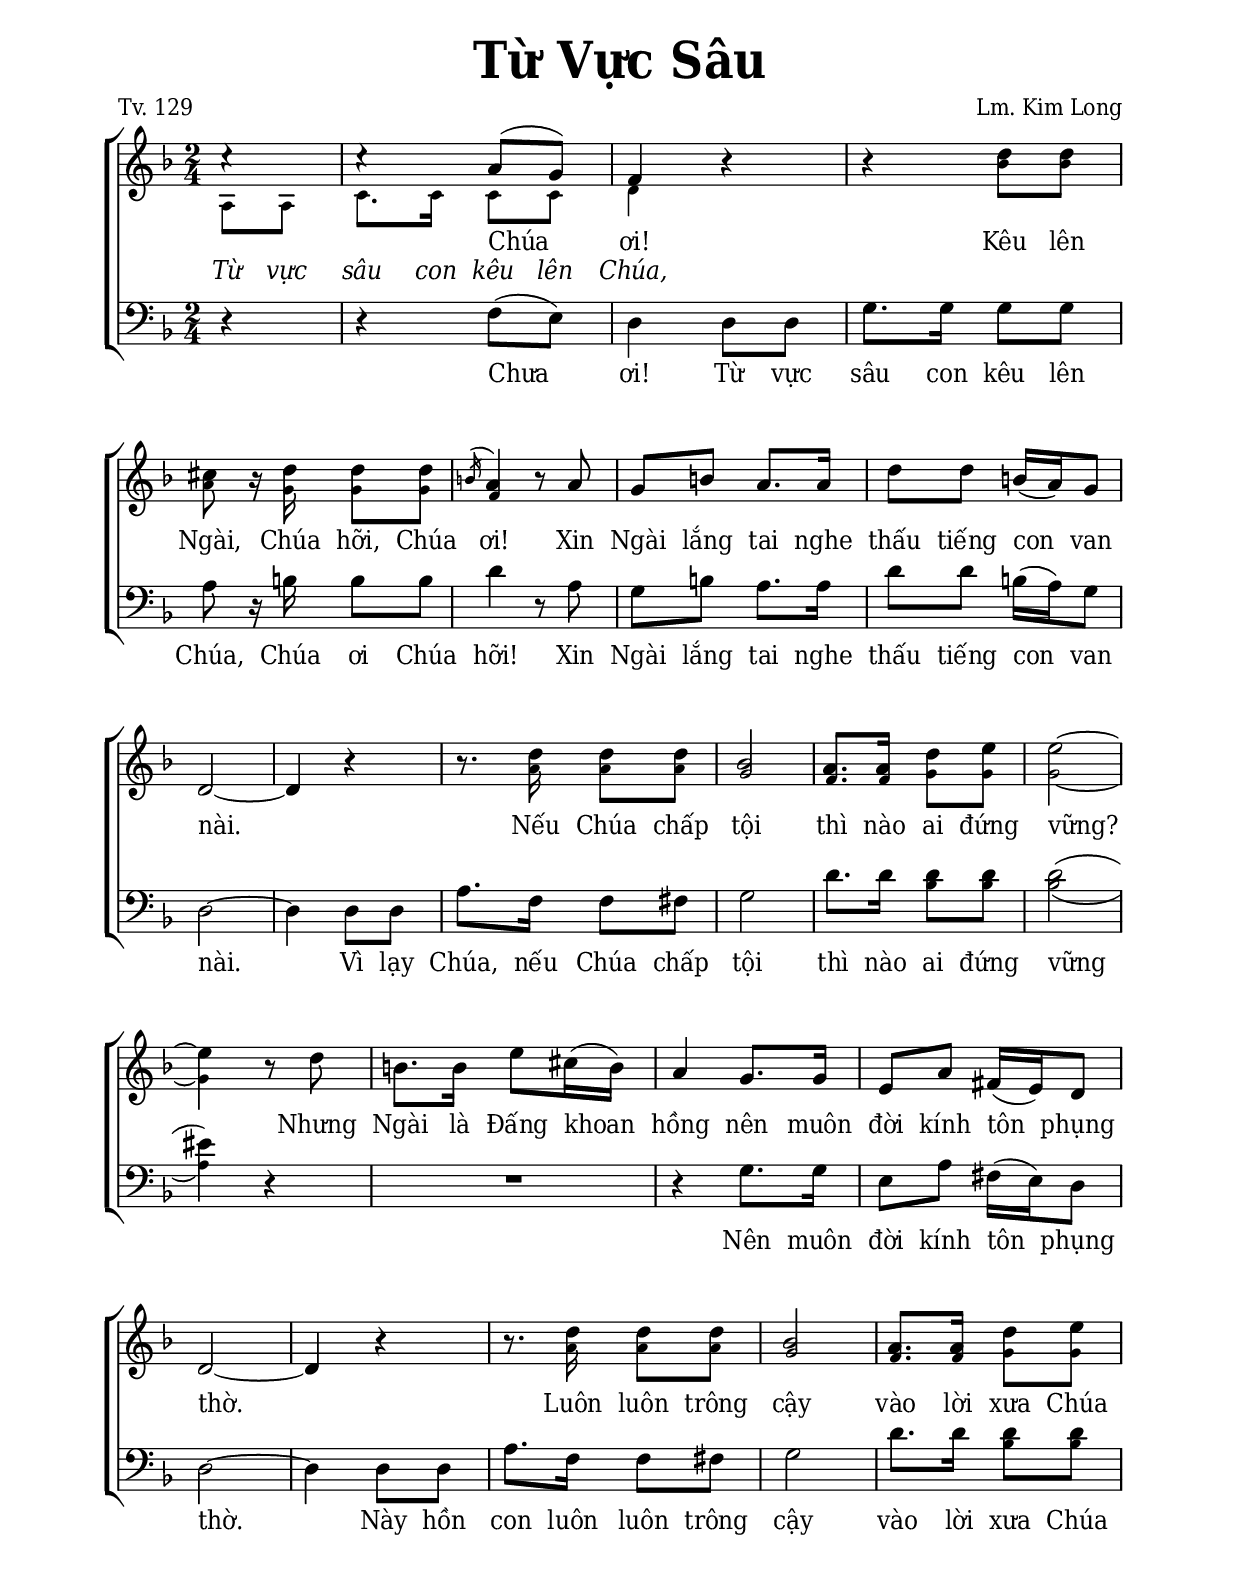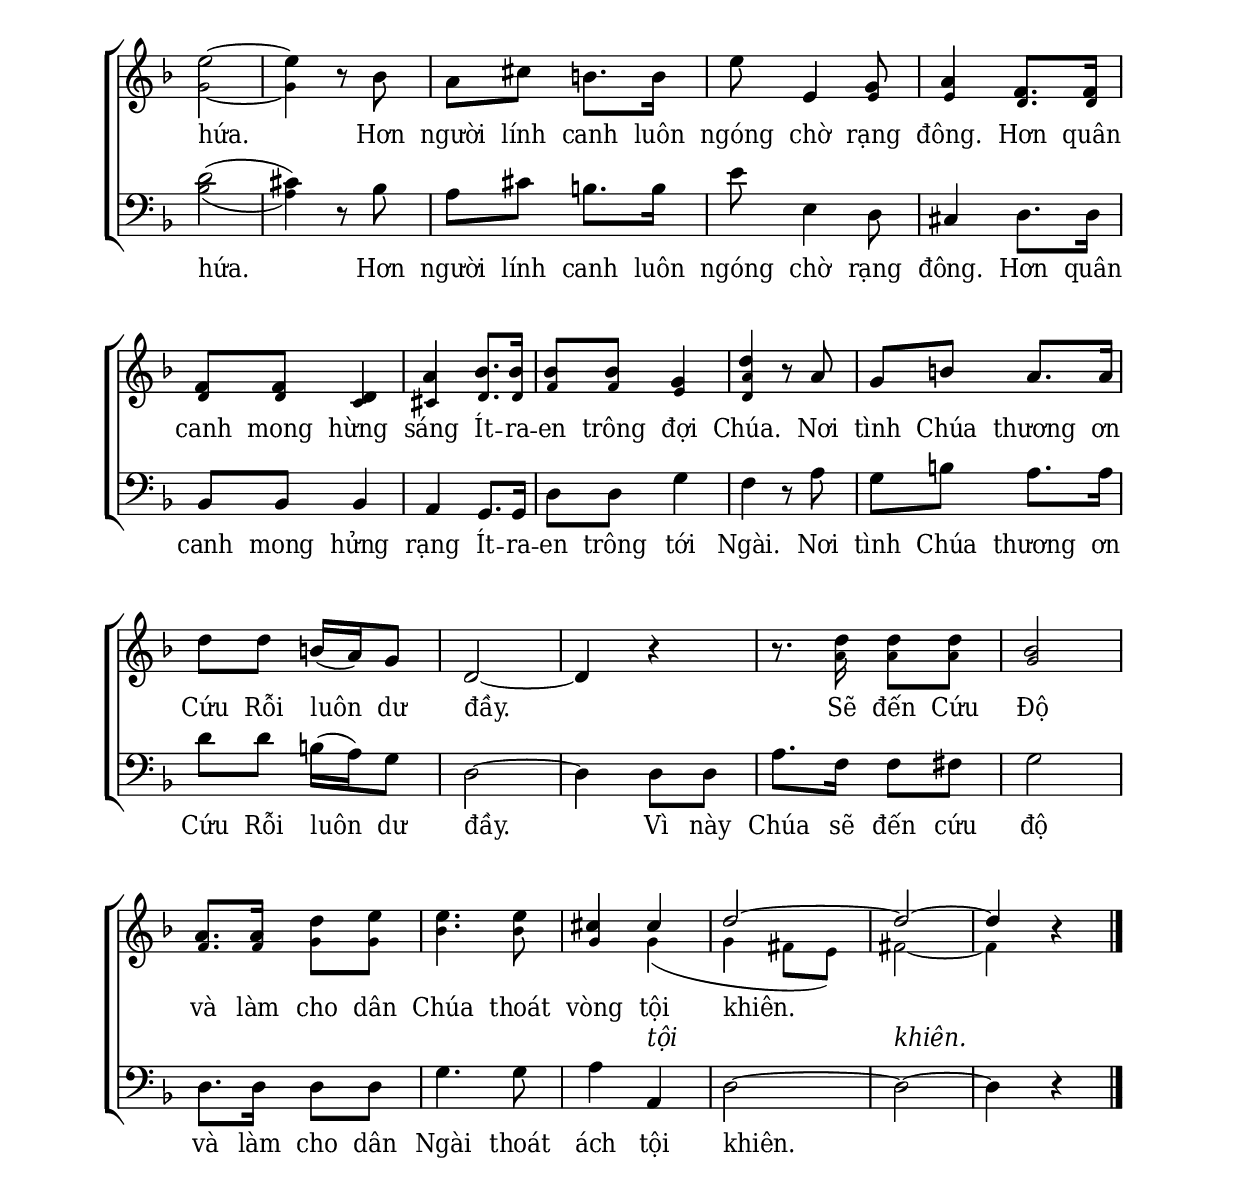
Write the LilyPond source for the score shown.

% Cài đặt chung\
\version "2.22.1"
\include "english.ly"

\header {
  title = \markup { \fontsize #3 "Từ Vực Sâu" }
  poet = "Tv. 129"
  composer = "Lm. Kim Long"
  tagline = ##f
}

% Đổi kích thước nốt cho bè phụ
notBePhu =
#(define-music-function (font-size music) (number? ly:music?)
   (for-some-music
     (lambda (m)
       (if (music-is-of-type? m 'rhythmic-event)
           (begin
             (set! (ly:music-property m 'tweaks)
                   (cons `(font-size . ,font-size)
                         (ly:music-property m 'tweaks)))
             #t)
           #f))
     music)
   music)

% Nhạc phiên khúc
nhacPhienKhucSop = \relative c'' {
  \partial 4
  <<
    {
      \voiceOne
      c4\rest |
      c\rest a8 (g) |
      f4
    }
    \new Voice = "bePhuHoaMot" \notBePhu -2 {
	    \voiceTwo
      a,8 a |
      c8. c16 c8 c |
      d4
    }
  >>
  \oneVoice
  r4 |
  r
  <<
    {
      d'8 d |
      cs r16 d d8 d |
      \slashedGrace { b!16 ^( } a4)
    }
    {
      \notBePhu -2 {
        bf8 bf |
        a r16 g g8 g |
        f4
      }
    }
  >>
  r8 a |
  g b! a8. a16 |
  d8 d b!16 (a) g8 |
  d2 ~ |
  d4 r |
  r8.
  <<
    {
      d'16 d8 d |
      bf2 |
      a8. a16 d8 e |
      e2 ~ |
      e4
    }
    {
      \notBePhu -2 {
        a,16 a8 a |
        g2 |
        f8. f16 g8 g |
        g2 ~ |
        g4
      }
    }
  >>
  r8 d' |
  b!8. b16 e8 cs16 (b) |
  a4 g8. g16 |
  e8 a fs16 (e) d8 |
  d2 ~ |
  d4 r |
  r8.
  <<
    {
      d'16 d8 d |
      bf2 |
      a8. a16 d8 e |
      e2 ~ |
      e4
    }
    {
      \notBePhu -2 {
        a,16 a8 a |
        g2 |
        f8. f16 g8 g |
        g2 ~ |
        g4
      }
    }
  >>
  r8 bf |
  a cs b!8. b16 |
  e8 e,4
  <<
    {
      g8 |
      a4 f8. f16 |
      f8 f d4 |
      a'4 bf8. bf16 |
      bf8 bf g4 |
      d'
    }
    {
      \notBePhu -2 {
        e,8 |
        e4 d8. d16 |
        d8 d c4 |
        cs d8. d16 |
        f8 f e4 |
        <a d,>
      }
    }
  >>
  r8 a |
  g b! a8. a16 |
  d8 d b!16 (a) g8 |
  d2 ~ |
  d4 r |
  r8.
  <<
    {
      d'16 d8 d |
      bf2 |
      a8. a16 d8 e |
      e4. e8 |
      cs4
    }
    {
      \notBePhu -2 {
        a16 a8 a |
        g2 |
        f8. f16 g8 g |
        bf4. bf8 |
        g4
      }
    }
  >>
  <<
    {
      \voiceOne
      cs |
      d2 ~ |
      d ~ |
      d4
    }
    \new Voice = "bePhuHoaHai" \notBePhu -2 {
	    \voiceTwo
      g, _( |
      g fs8 e) |
      fs2 ~ |
      fs4
    }
  >>
  \oneVoice
  r4 \bar "|."
}

nhacPhienKhucBas = \relative c {
  r4 |
  r f8 (e) |
  d4 d8 d |
  g8. g16 g8 g |
  a r16 b! b8 b |
  d4 r8 a |
  g b! a8. a16 |
  d8 d b!16 (a) g8 |
  d2 ~ |
  d4 d8 d |
  a'8. f16 f8 fs |
  g2 |
  d'8. d16
  <<
    {
      d8 d |
      d2 ^( |
      es4)
    }
    {
      \notBePhu -2 {
        bf8 bf |
        bf2 _( |
        a4)
      }
    }
  >>
  r4 |
  R2
  r4 g8. g16 |
  e8 a fs16 (e) d8 |
  d2 ~ |
  d4 d8 d |
  a'8. f16 f8 fs |
  g2 |
  d'8. d16
  <<
    {
      d8 d |
      d2 ^( |
      cs4)
    }
    {
      \notBePhu -2 {
        bf8 bf |
        bf2 _( |
        a4)
      }
    }
  >>
  r8 bf8 |
  a cs b!8. b16 |
  e8 e,4 d8 |
  cs4 d8. d16 |
  bf8 bf bf4 |
  a4 g8. g16 |
  d'8 d g4 |
  f r8 a |
  g b! a8. a16 |
  d8 d b!16 (a) g8 |
  d2 ~ |
  d4 d8 d |
  a'8. f16 f8 fs |
  g2 |
  d8. d16 d8 d |
  g4. g8 |
  a4 a, |
  d2 ~ |
  d ~ |
  d4 r
}

% Lời
loiPhienKhucSop = \lyrics {
  Chúa ơi! Kêu lên Ngài, Chúa hỡi, Chúa ơi!
  Xin Ngài lắng tai nghe thấu tiếng con van nài.
  Nếu Chúa chấp tội thì nào ai đứng vững?
  Nhưng Ngài là Đấng khoan hồng
  nên muôn đời kính tôn phụng thờ.
  Luôn luôn trông cậy vào lời xưa Chúa hứa.
  Hơn người lính canh luôn ngóng chờ rạng đông.
  Hơn quân canh mong hừng sáng Ít -- ra -- en trông đợi Chúa.
  Nơi tình Chúa thương ơn Cứu Rỗi luôn dư đầy.
  Sẽ đến Cứu Độ và làm cho dân Chúa thoát vòng tội khiên.
}

loiPhuHoaMot = \lyrics {
  \override Lyrics.LyricText.font-shape = #'italic
  Từ vực sâu con kêu lên Chúa,
}

loiPhuHoaHai = \lyrics {
  \override Lyrics.LyricText.font-shape = #'italic
  tội khiên.
}

loiPhienKhucBas = \lyrics {
  Chưa ơi! Từ vực sâu con kêu lên Chúa, Chúa ơi Chúa hỡi!
  Xin Ngài lắng tai nghe thấu tiếng con van nài.
  Vì lạy Chúa, nếu Chúa chấp tội thì nào ai đứng vững
  Nên muôn đời kính tôn phụng thờ.
  Này hồn con luôn luôn trông cậy vào lời xưa Chúa hứa.
  Hơn người lính canh luôn ngóng chờ rạng đông.
  Hơn quân canh mong hửng rạng Ít -- ra -- en trông tới Ngài.
  Nơi tình Chúa thương ơn Cứu Rỗi luôn dư đầy.
  Vì này Chúa sẽ đến cứu độ và làm cho dân Ngài
  thoát ách tội khiên.
}

% Dàn trang
\paper {
  #(set-paper-size "a4")
  top-margin = 20\mm
  bottom-margin = 20\mm
  left-margin = 20\mm
  right-margin = 20\mm
  indent = #0
  #(define fonts
	 (make-pango-font-tree "Deja Vu Serif Condensed"
	 		       "Deja Vu Serif Condensed"
			       "Deja Vu Serif Condensed"
			       (/ 20 20)))
  print-page-number = ##f
  %page-count = 1
  %systems-per-page = 4
}

TongNhip = {
  \key f \major \time 2/4
  \set Timing.beamExceptions = #'()
  \set Timing.baseMoment = #(ly:make-moment 1/4)
}

\score {
  \new ChoirStaff <<
    \new Staff \with {
        \consists "Merge_rests_engraver"
        printPartCombineTexts = ##f
      }
      <<
        \new Voice = beSop { \TongNhip \nhacPhienKhucSop }
        \new Lyrics \lyricsto beSop \loiPhienKhucSop
        \new Lyrics \lyricsto bePhuHoaMot \loiPhuHoaMot
        \new Lyrics \lyricsto bePhuHoaHai \loiPhuHoaHai
    >>
    \new Staff \with {
      \consists "Merge_rests_engraver"
    }<<
      \new Voice = "beBas" {
        \clef bass \TongNhip \nhacPhienKhucBas
      }
      \new Lyrics \lyricsto beBas \loiPhienKhucBas
    >>
  >>
  \layout {
    \override Lyrics.LyricSpace.minimum-distance = #1.5
    \override Score.BarNumber.break-visibility = ##(#f #f #f)
    \context {
      \Staff \RemoveEmptyStaves
      \override VerticalAxisGroup.remove-first = ##t
    }
  } 
}
